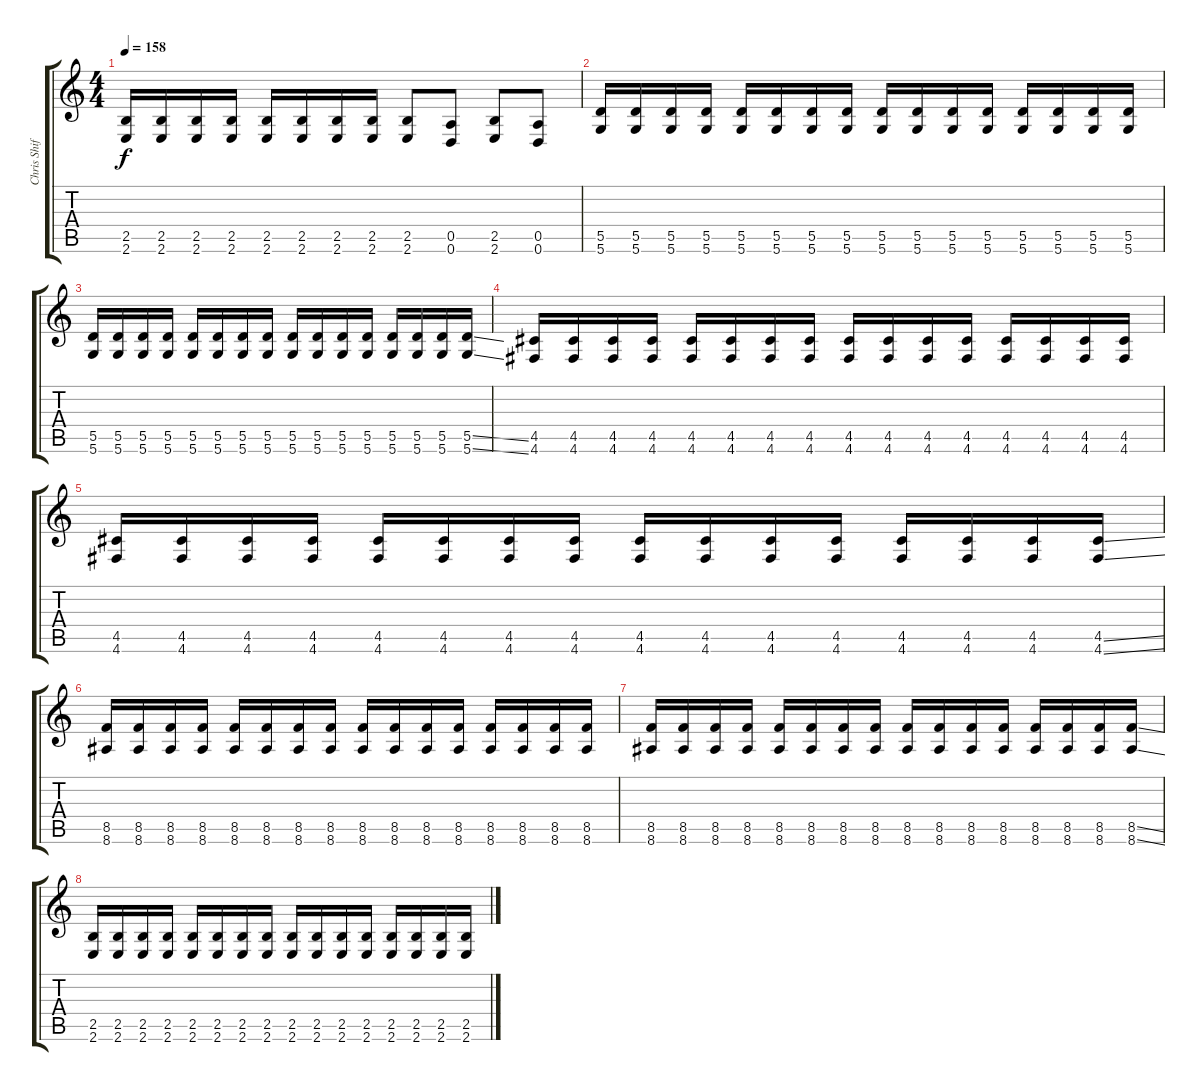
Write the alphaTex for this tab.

\track ("Chris Shiflet (Guitar)" "Chris Shif") {instrument overdrivenguitar}
\staff {score tabs}
\tuning (E4 B3 G3 D3 A2 D2) {hide}
\ts (4 4)
\tempo 158
\clef g2
\ks c
(2.5 2.6).16{dy f} (2.5 2.6).16 (2.5 2.6).16 (2.5 2.6).16 (2.5 2.6).16 (2.5 2.6).16 (2.5 2.6).16 (2.5 2.6).16 (2.5 2.6).8 (0.5 0.6).8 (2.5 2.6).8 (0.5 0.6).8 |
(5.5 5.6).16 (5.5 5.6).16 (5.5 5.6).16 (5.5 5.6).16 (5.5 5.6).16 (5.5 5.6).16 (5.5 5.6).16 (5.5 5.6).16 (5.5 5.6).16 (5.5 5.6).16 (5.5 5.6).16 (5.5 5.6).16 (5.5 5.6).16 (5.5 5.6).16 (5.5 5.6).16 (5.5 5.6).16 |
(5.5 5.6).16 (5.5 5.6).16 (5.5 5.6).16 (5.5 5.6).16 (5.5 5.6).16 (5.5 5.6).16 (5.5 5.6).16 (5.5 5.6).16 (5.5 5.6).16 (5.5 5.6).16 (5.5 5.6).16 (5.5 5.6).16 (5.5 5.6).16 (5.5 5.6).16 (5.5 5.6).16 (5.5{ss} 5.6{ss}).16 |
(4.5 4.6).16 (4.5 4.6).16 (4.5 4.6).16 (4.5 4.6).16 (4.5 4.6).16 (4.5 4.6).16 (4.5 4.6).16 (4.5 4.6).16 (4.5 4.6).16 (4.5 4.6).16 (4.5 4.6).16 (4.5 4.6).16 (4.5 4.6).16 (4.5 4.6).16 (4.5 4.6).16 (4.5 4.6).16 |
(4.5 4.6).16 (4.5 4.6).16 (4.5 4.6).16 (4.5 4.6).16 (4.5 4.6).16 (4.5 4.6).16 (4.5 4.6).16 (4.5 4.6).16 (4.5 4.6).16 (4.5 4.6).16 (4.5 4.6).16 (4.5 4.6).16 (4.5 4.6).16 (4.5 4.6).16 (4.5 4.6).16 (4.5{ss} 4.6{ss}).16 |
(8.5 8.6).16 (8.5 8.6).16 (8.5 8.6).16 (8.5 8.6).16 (8.5 8.6).16 (8.5 8.6).16 (8.5 8.6).16 (8.5 8.6).16 (8.5 8.6).16 (8.5 8.6).16 (8.5 8.6).16 (8.5 8.6).16 (8.5 8.6).16 (8.5 8.6).16 (8.5 8.6).16 (8.5 8.6).16 |
(8.5 8.6).16 (8.5 8.6).16 (8.5 8.6).16 (8.5 8.6).16 (8.5 8.6).16 (8.5 8.6).16 (8.5 8.6).16 (8.5 8.6).16 (8.5 8.6).16 (8.5 8.6).16 (8.5 8.6).16 (8.5 8.6).16 (8.5 8.6).16 (8.5 8.6).16 (8.5 8.6).16 (8.5{ss} 8.6{ss}).16 |
(2.5 2.6).16 (2.5 2.6).16 (2.5 2.6).16 (2.5 2.6).16 (2.5 2.6).16 (2.5 2.6).16 (2.5 2.6).16 (2.5 2.6).16 (2.5 2.6).16 (2.5 2.6).16 (2.5 2.6).16 (2.5 2.6).16 (2.5 2.6).16 (2.5 2.6).16 (2.5 2.6).16 (2.5 2.6).16
